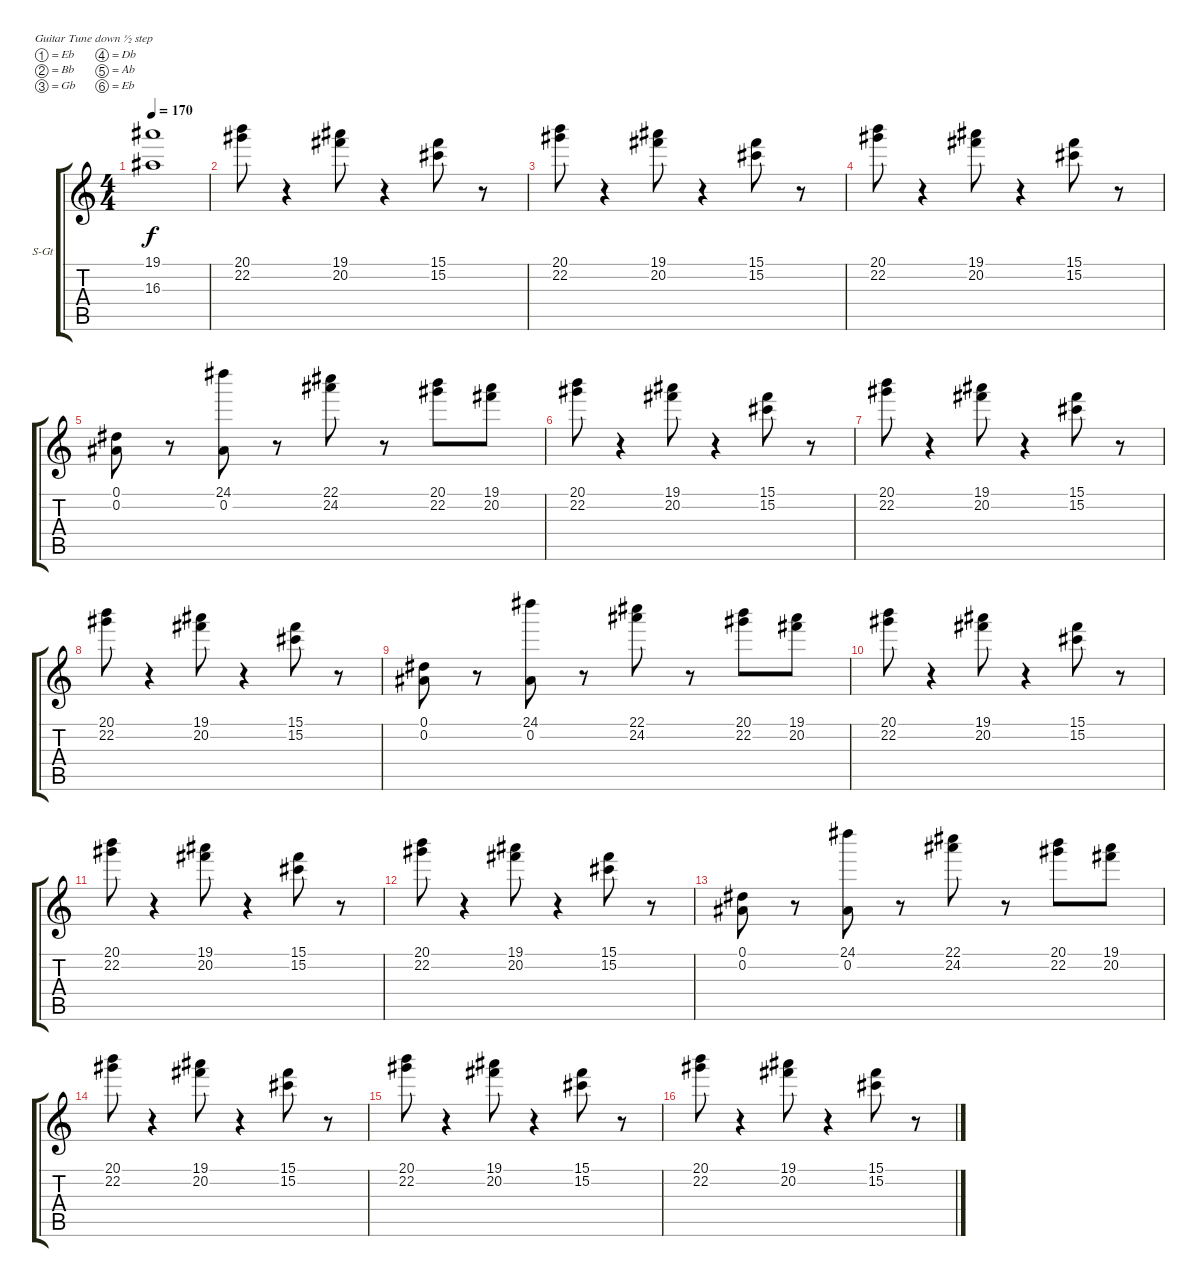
\bracketExtendMode groupsimilarinstruments
\firstSystemTrackNameOrientation horizontal
\otherSystemsTrackNameOrientation horizontal
\track ("Дмитрий Иванов" "S-Gt") {instrument stringensemble1}
\staff {score tabs}
\tuning (Eb4 Bb3 Gb3 Db3 Ab2 Eb2)
\displaytranspose 12
\ts (4 4)
\tempo 170
\clef g2
\ks c
(19.1{t} 16.3{t}).1{dy f} |
(20.1 22.2).8 r.4 (19.1 20.2).8 r.4 (15.1 15.2).8 r.8 |
(20.1 22.2).8 r.4 (19.1 20.2).8 r.4 (15.1 15.2).8 r.8 |
(20.1 22.2).8 r.4 (19.1 20.2).8 r.4 (15.1 15.2).8 r.8 |
(0.1 0.2).8 r.8 (24.1 0.2).8 r.8 (22.1 24.2).8 r.8 (20.1 22.2).8 (19.1 20.2).8 |
(20.1 22.2).8 r.4 (19.1 20.2).8 r.4 (15.1 15.2).8 r.8 |
(20.1 22.2).8 r.4 (19.1 20.2).8 r.4 (15.1 15.2).8 r.8 |
(20.1 22.2).8 r.4 (19.1 20.2).8 r.4 (15.1 15.2).8 r.8 |
(0.1 0.2).8 r.8 (24.1 0.2).8 r.8 (22.1 24.2).8 r.8 (20.1 22.2).8 (19.1 20.2).8 |
(20.1 22.2).8 r.4 (19.1 20.2).8 r.4 (15.1 15.2).8 r.8 |
(20.1 22.2).8 r.4 (19.1 20.2).8 r.4 (15.1 15.2).8 r.8 |
(20.1 22.2).8 r.4 (19.1 20.2).8 r.4 (15.1 15.2).8 r.8 |
(0.1 0.2).8 r.8 (24.1 0.2).8 r.8 (22.1 24.2).8 r.8 (20.1 22.2).8 (19.1 20.2).8 |
(20.1 22.2).8 r.4 (19.1 20.2).8 r.4 (15.1 15.2).8 r.8 |
(20.1 22.2).8 r.4 (19.1 20.2).8 r.4 (15.1 15.2).8 r.8 |
(20.1 22.2).8 r.4 (19.1 20.2).8 r.4 (15.1 15.2).8 r.8
